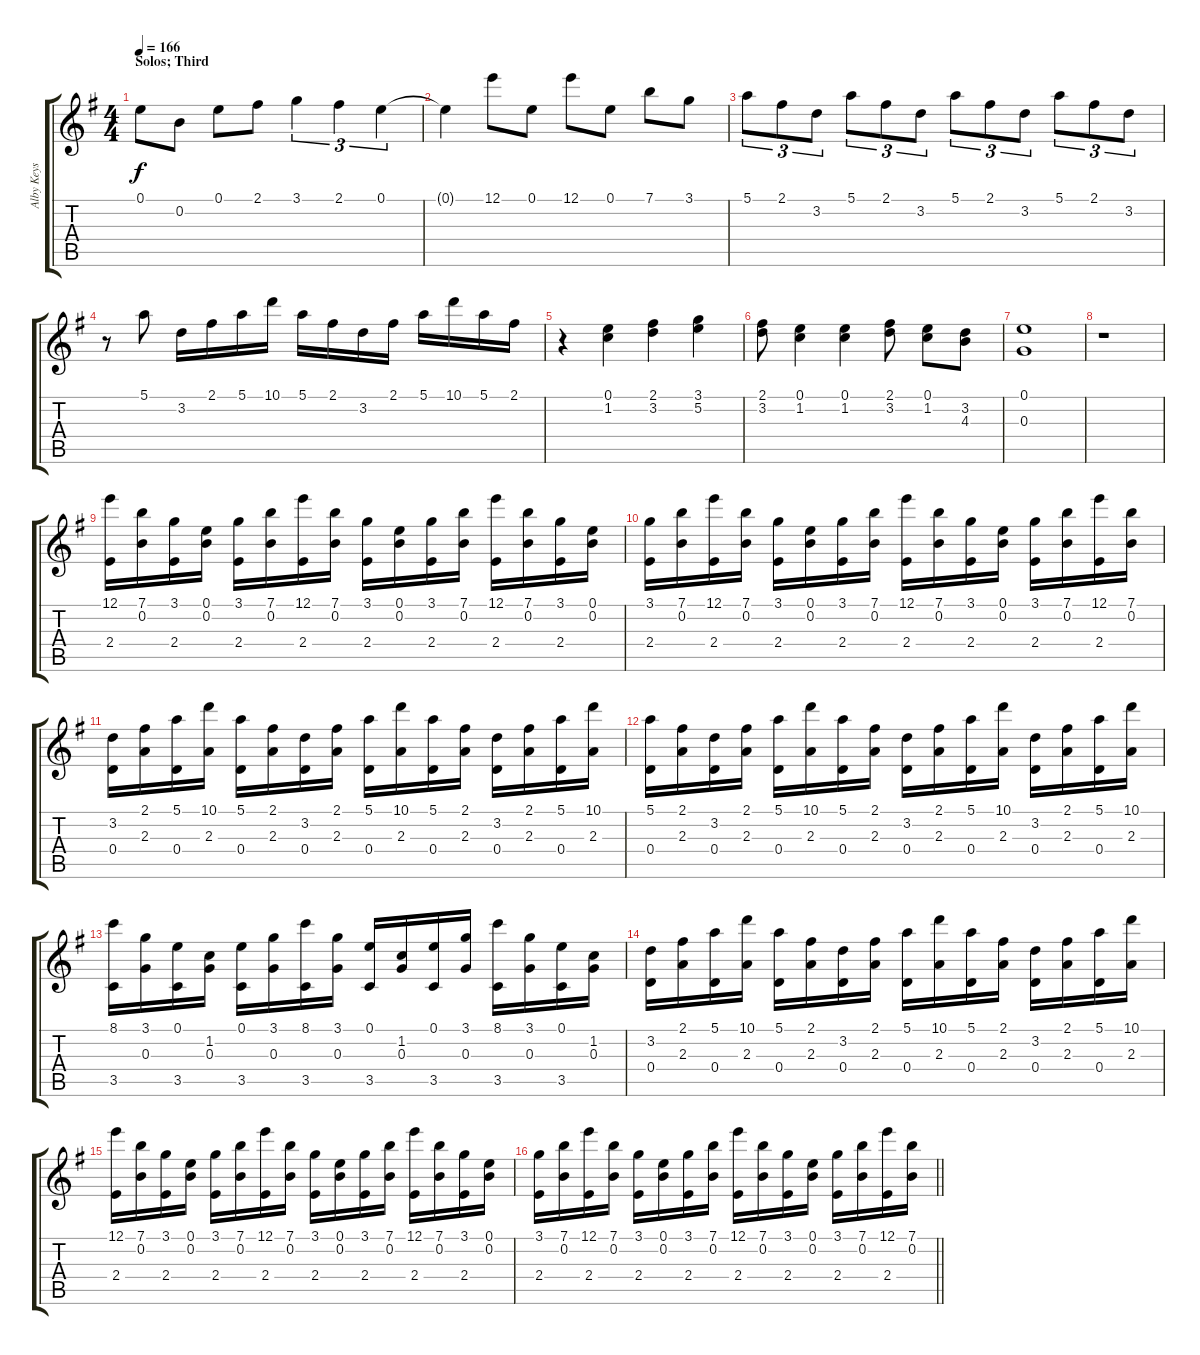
\track ("Alby Keys" "Alby Keys") {instrument pad3polysynth}
\staff {score tabs}
\tuning (E5 B4 G4 D4 A3 E3) {hide}
\ts (4 4)
\section ("" "Solos; Third")
\tempo 166
\clef g2
\ks eminor
0.1.8{dy f volume 16} 0.2.8 0.1.8 2.1.8 3.1.4{tu (3 2)} 2.1.4{tu (3 2)} 0.1.4{tu (3 2)} |
0.1{t}.4 12.1.8 0.1.8 12.1.8 0.1.8 7.1.8 3.1.8 |
5.1.8{tu (3 2)} 2.1.8{tu (3 2)} 3.2.8{tu (3 2)} 5.1.8{tu (3 2)} 2.1.8{tu (3 2)} 3.2.8{tu (3 2)} 5.1.8{tu (3 2)} 2.1.8{tu (3 2)} 3.2.8{tu (3 2)} 5.1.8{tu (3 2)} 2.1.8{tu (3 2)} 3.2.8{tu (3 2)} |
r.8 5.1.8 3.2.16 2.1.16 5.1.16 10.1.16 5.1.16 2.1.16 3.2.16 2.1.16 5.1.16 10.1.16 5.1.16 2.1.16 |
r.4 (0.1 1.2).4 (2.1 3.2).4 (3.1 5.2).4 |
(2.1 3.2).8 (0.1 1.2).4 (0.1 1.2).4 (2.1 3.2).8 (0.1 1.2).8 (3.2 4.3).8 |
(0.1 0.3).1 |
r.1 |
(12.1 2.4).16 (7.1 0.2).16 (3.1 2.4).16 (0.1 0.2).16 (3.1 2.4).16 (7.1 0.2).16 (12.1 2.4).16 (7.1 0.2).16 (3.1 2.4).16 (0.1 0.2).16 (3.1 2.4).16 (7.1 0.2).16 (12.1 2.4).16 (7.1 0.2).16 (3.1 2.4).16 (0.1 0.2).16 |
(3.1 2.4).16 (7.1 0.2).16 (12.1 2.4).16 (7.1 0.2).16 (3.1 2.4).16 (0.1 0.2).16 (3.1 2.4).16 (7.1 0.2).16 (12.1 2.4).16 (7.1 0.2).16 (3.1 2.4).16 (0.1 0.2).16 (3.1 2.4).16 (7.1 0.2).16 (12.1 2.4).16 (7.1 0.2).16 |
(3.2 0.4).16 (2.1 2.3).16 (5.1 0.4).16 (10.1 2.3).16 (5.1 0.4).16 (2.1 2.3).16 (3.2 0.4).16 (2.1 2.3).16 (5.1 0.4).16 (10.1 2.3).16 (5.1 0.4).16 (2.1 2.3).16 (3.2 0.4).16 (2.1 2.3).16 (5.1 0.4).16 (10.1 2.3).16 |
(5.1 0.4).16 (2.1 2.3).16 (3.2 0.4).16 (2.1 2.3).16 (5.1 0.4).16 (10.1 2.3).16 (5.1 0.4).16 (2.1 2.3).16 (3.2 0.4).16 (2.1 2.3).16 (5.1 0.4).16 (10.1 2.3).16 (3.2 0.4).16 (2.1 2.3).16 (5.1 0.4).16 (10.1 2.3).16 |
(8.1 3.5).16 (3.1 0.3).16 (0.1 3.5).16 (1.2 0.3).16 (0.1 3.5).16 (3.1 0.3).16 (8.1 3.5).16 (3.1 0.3).16 (0.1 3.5).16 (1.2 0.3).16 (0.1 3.5).16 (3.1 0.3).16 (8.1 3.5).16 (3.1 0.3).16 (0.1 3.5).16 (1.2 0.3).16 |
(3.2 0.4).16 (2.1 2.3).16 (5.1 0.4).16 (10.1 2.3).16 (5.1 0.4).16 (2.1 2.3).16 (3.2 0.4).16 (2.1 2.3).16 (5.1 0.4).16 (10.1 2.3).16 (5.1 0.4).16 (2.1 2.3).16 (3.2 0.4).16 (2.1 2.3).16 (5.1 0.4).16 (10.1 2.3).16 |
(12.1 2.4).16 (7.1 0.2).16 (3.1 2.4).16 (0.1 0.2).16 (3.1 2.4).16 (7.1 0.2).16 (12.1 2.4).16 (7.1 0.2).16 (3.1 2.4).16 (0.1 0.2).16 (3.1 2.4).16 (7.1 0.2).16 (12.1 2.4).16 (7.1 0.2).16 (3.1 2.4).16 (0.1 0.2).16 |
\barLineRight lightlight
(3.1 2.4).16 (7.1 0.2).16 (12.1 2.4).16 (7.1 0.2).16 (3.1 2.4).16 (0.1 0.2).16 (3.1 2.4).16 (7.1 0.2).16 (12.1 2.4).16 (7.1 0.2).16 (3.1 2.4).16 (0.1 0.2).16 (3.1 2.4).16 (7.1 0.2).16 (12.1 2.4).16 (7.1 0.2).16
